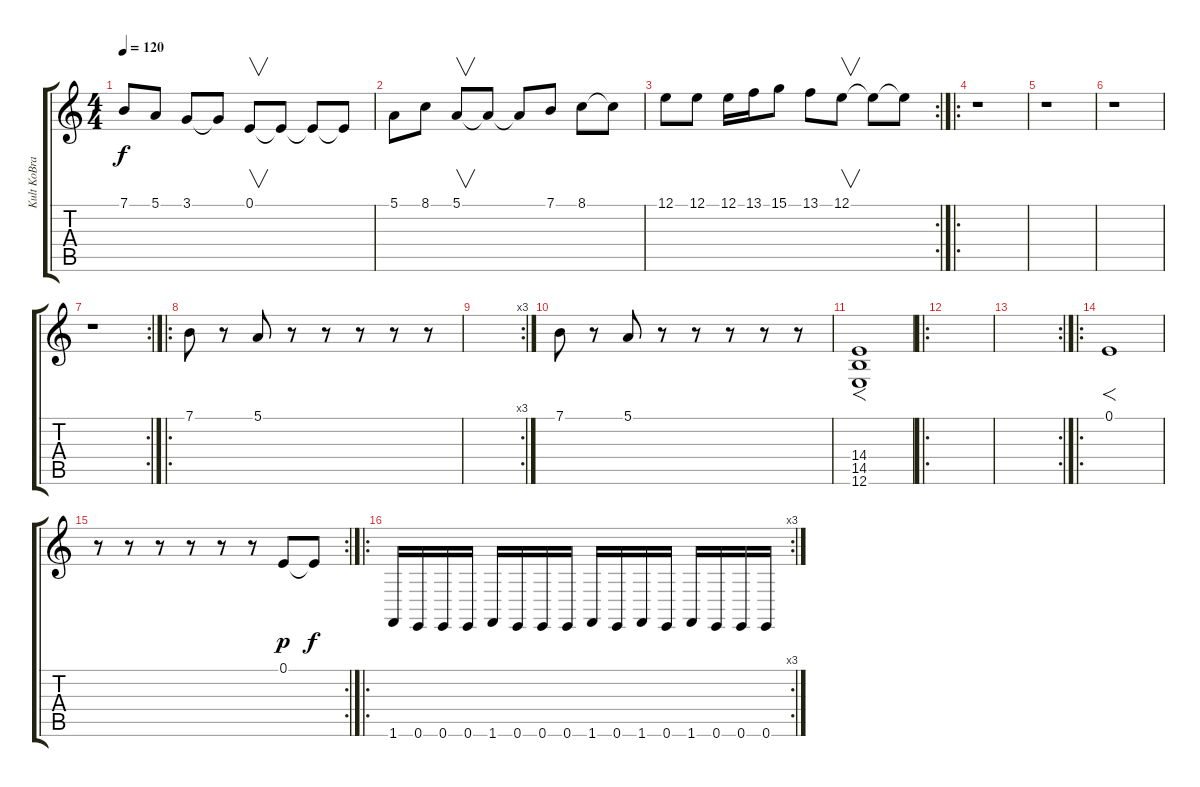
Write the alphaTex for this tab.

\track ("Kult KoBrain - Keyboards" "Kult KoBra") {instrument stringensemble1}
\staff {score tabs}
\tuning (E4 B3 G3 D3 A2 E2) {hide}
\ts (4 4)
\tempo 120
\clef g2
\ks c
7.1.8{dy f} 5.1.8 3.1.8 3.1{t}.8 0.1.8{v} 0.1{t}.8 0.1{t}.8 0.1{t}.8 |
5.1.8 8.1.8 5.1.8{v} 5.1{t}.8 5.1{t}.8 7.1.8 8.1.8 8.1{t}.8 |
\rc 2
12.1.8 12.1.8 12.1.16 13.1.16 15.1.8 13.1.8 12.1.8{v} 12.1{t}.8 12.1{t}.8 |
\ro
r.1 |
r.1 |
r.1 |
\rc 2
r.1 |
\ro
7.1.8 r.8 5.1.8 r.8 r.8 r.8 r.8 r.8 |
\rc 3
|
7.1.8 r.8 5.1.8 r.8 r.8 r.8 r.8 r.8 |
(14.4 14.5 12.6).1{f} |
\ro
|
\rc 2
|
\ro
0.1.1{f} |
\rc 2
r.8 r.8 r.8 r.8 r.8 r.8 0.1.8{dy p} 0.1{t}.8{dy f} |
\ro
\rc 3
1.6.16 0.6.16 0.6.16 0.6.16 1.6.16 0.6.16 0.6.16 0.6.16 1.6.16 0.6.16 1.6.16 0.6.16 1.6.16 0.6.16 0.6.16 0.6.16
